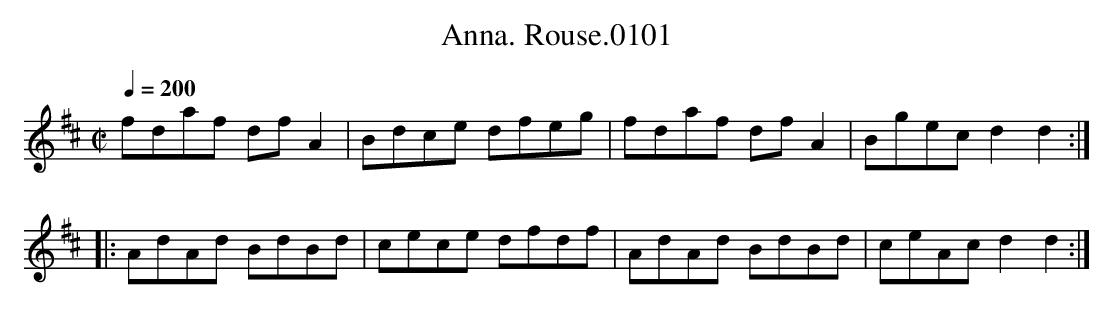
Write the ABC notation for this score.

X:1
T:Anna. Rouse.0101
Q:1/4=200
M:C|
L:1/8
K:D
fdaf df A2|Bdce dfeg|fdaf df A2|Bgec d2 d2:|
|:AdAd BdBd|cece dfdf|AdAd BdBd|ceAc d2 d2:|
